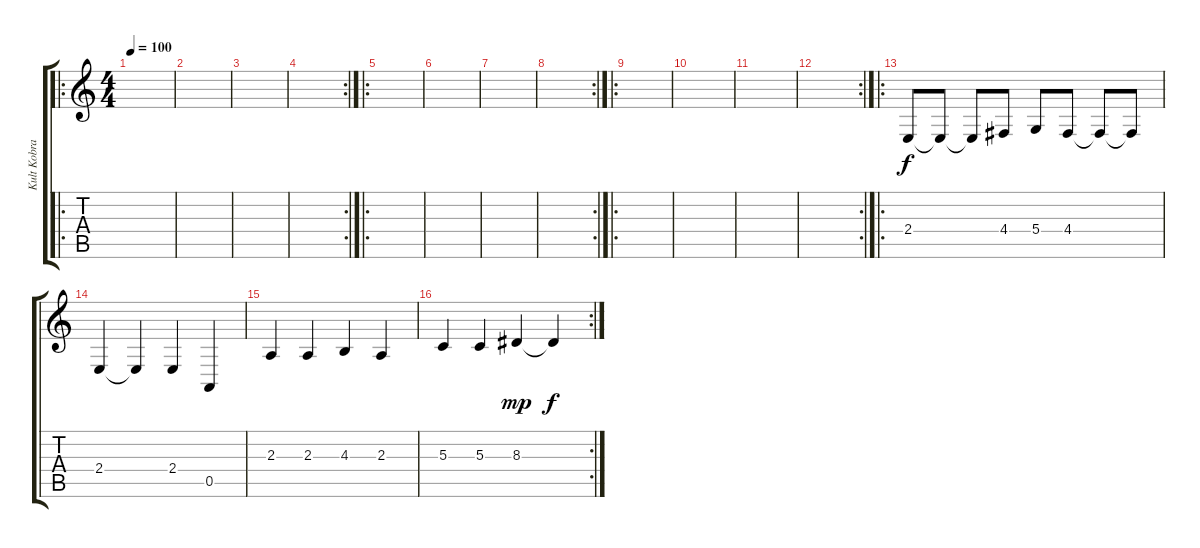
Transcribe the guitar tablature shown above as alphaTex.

\track ("Kult Kobrain" "Kult Kobra") {instrument lead2sawtooth}
\staff {score tabs}
\tuning (E4 B3 G3 D3 A2 E2) {hide}
\ro
\ts (4 4)
\tempo 100
\clef g2
\ks c
|
|
|
\rc 2
|
\ro
|
|
|
\rc 2
|
\ro
|
|
|
\rc 2
|
\ro
2.4.8 2.4{t}.8 2.4{t}.8 4.4.8 5.4.8 4.4.8 4.4{t}.8 4.4{t}.8 |
2.4.4 2.4{t}.4 2.4.4 0.5.4 |
2.3.4 2.3.4 4.3.4 2.3.4 |
\rc 2
5.3.4 5.3.4 8.3.4{dy mp} 8.3{t}.4{dy f}
